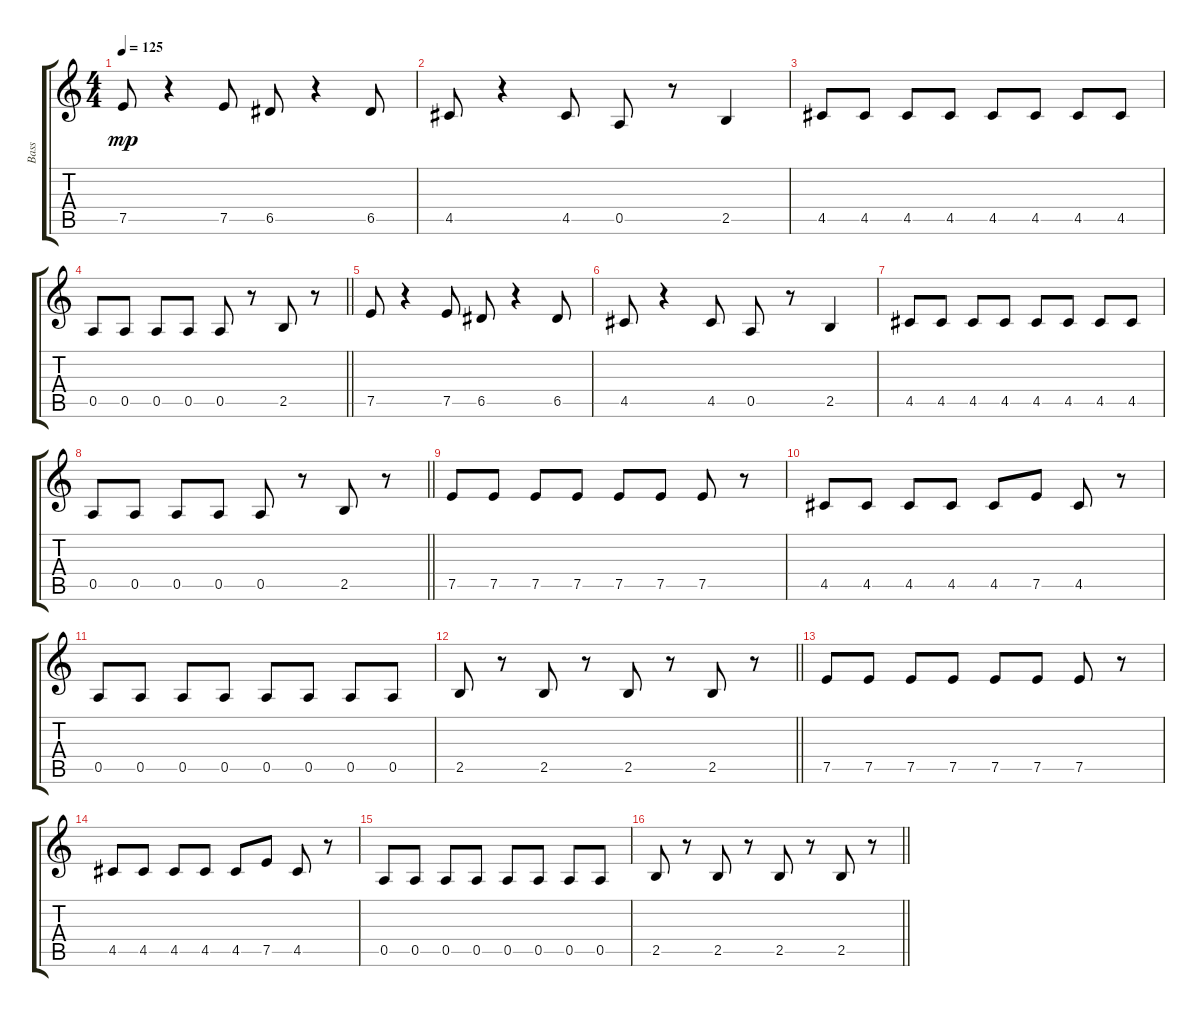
\track ("Bass" "Bass") {instrument electricbasspick}
\staff {score tabs}
\tuning (E4 B3 G3 D3 A2 E2) {hide}
\ts (4 4)
\tempo 125
\clef g2
\ks c
7.5.8{dy mp} r.4 7.5.8 6.5.8 r.4 6.5.8 |
4.5.8 r.4 4.5.8 0.5.8 r.8 2.5.4 |
4.5.8 4.5.8 4.5.8 4.5.8 4.5.8 4.5.8 4.5.8 4.5.8 |
\barLineRight lightlight
0.5.8 0.5.8 0.5.8 0.5.8 0.5.8 r.8 2.5.8 r.8 |
7.5.8 r.4 7.5.8 6.5.8 r.4 6.5.8 |
4.5.8 r.4 4.5.8 0.5.8 r.8 2.5.4 |
4.5.8 4.5.8 4.5.8 4.5.8 4.5.8 4.5.8 4.5.8 4.5.8 |
\barLineRight lightlight
0.5.8 0.5.8 0.5.8 0.5.8 0.5.8 r.8 2.5.8 r.8 |
7.5.8 7.5.8 7.5.8 7.5.8 7.5.8 7.5.8 7.5.8 r.8 |
4.5.8 4.5.8 4.5.8 4.5.8 4.5.8 7.5.8 4.5.8 r.8 |
0.5.8 0.5.8 0.5.8 0.5.8 0.5.8 0.5.8 0.5.8 0.5.8 |
\barLineRight lightlight
2.5.8 r.8 2.5.8 r.8 2.5.8 r.8 2.5.8 r.8 |
7.5.8 7.5.8 7.5.8 7.5.8 7.5.8 7.5.8 7.5.8 r.8 |
4.5.8 4.5.8 4.5.8 4.5.8 4.5.8 7.5.8 4.5.8 r.8 |
0.5.8 0.5.8 0.5.8 0.5.8 0.5.8 0.5.8 0.5.8 0.5.8 |
\barLineRight lightlight
2.5.8 r.8 2.5.8 r.8 2.5.8 r.8 2.5.8 r.8
